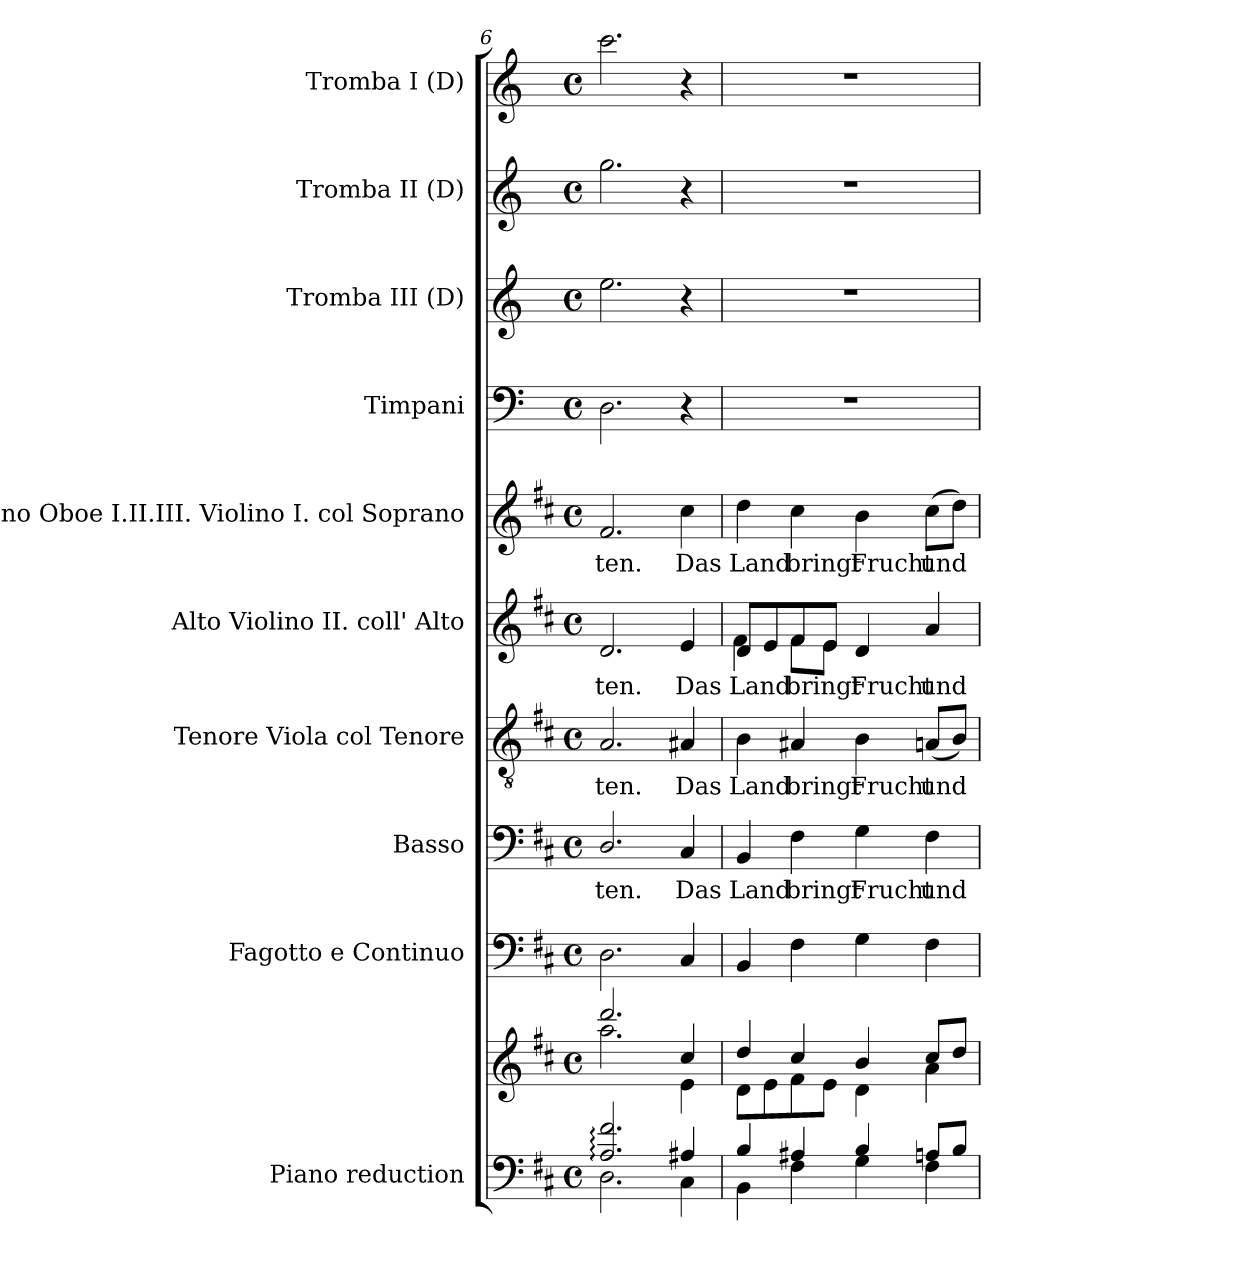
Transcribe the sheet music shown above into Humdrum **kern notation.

**kern	**kern	**kern	**kern	**text	**kern	**text	**kern	**text	**kern	**text	**kern	**kern	**kern	**kern
*part10	*part10	*part9	*part8	*part8	*part7	*part7	*part6	*part6	*part5	*part5	*part4	*part3	*part2	*part1
*staff11	*staff10	*staff9	*staff8	*staff8	*staff7	*staff7	*staff6	*staff6	*staff5	*staff5	*staff4	*staff3	*staff2	*staff1
*I"Piano reduction	*	*I"Fagotto e Continuo	*I"Basso	*	*I"Tenore Viola col Tenore	*	*I"Alto Violino II. coll' Alto	*	*I"Soprano Oboe I.II.III. Violino I. col Soprano	*	*I"Timpani	*I"Tromba III (D)	*I"Tromba II (D)	*I"Tromba I (D)
*I'Pno	*	*	*	*	*	*	*	*	*	*	*I'Timp	*	*	*
*clefF4	*clefG2	*clefF4	*clefF4	*	*clefGv2	*	*clefG2	*	*clefG2	*	*clefF4	*clefG2	*clefG2	*clefG2
*	*	*	*	*	*	*	*	*	*	*	*	*ITrd-1c-2	*ITrd-1c-2	*ITrd-1c-2
*k[f#c#]	*k[f#c#]	*k[f#c#]	*k[f#c#]	*	*k[f#c#]	*	*k[f#c#]	*	*k[f#c#]	*	*k[]	*k[f#c#]	*k[f#c#]	*k[f#c#]
*M4/4	*M4/4	*M4/4	*M4/4	*	*M4/4	*	*M4/4	*	*M4/4	*	*M4/4	*M4/4	*M4/4	*M4/4
*met(c)	*met(c)	*met(c)	*met(c)	*	*met(c)	*	*met(c)	*	*met(c)	*	*met(c)	*met(c)	*met(c)	*met(c)
=6	=6	=6	=6	=6	=6	=6	=6	=6	=6	=6	=6	=6	=6	=6
*^	*^	*	*	*	*	*	*	*	*	*	*	*	*	*
!	!	!	!	!	!	!LO:LY:b	!	!LO:LY:b	!	!LO:LY:b	!	!LO:LY:b	!	!	!	!
2.A/: 2.f#/:	2.D\	2.ddd/	2.aa\	2.D\	2.D/	-ten.	2.A/	-ten.	2.d/	-ten.	2.f#/	ten.	2.D\	2.ff#\	2.aa\	2.ddd\
!	!	!	!	!	!	!LO:LY:b	!	!LO:LY:b	!	!LO:LY:b	!	!LO:LY:b	!	!	!	!
4A#X/	4C#\	4cc#/	4e\	4C#/	4C#/	Das	4A#X/	Das	4e/	Das	4cc#\	Das	4r	4r	4r	4r
!!LO:PB:g=z
=7	=7	=7	=7	=7	=7	=7	=7	=7	=7	=7	=7	=7	=7	=7	=7	=7
!	!	!	!	!	!	!	!	!	!LO:TX:a:t=Violino II	!	!	!	!	!	!	!
!	!	!	!	!	!	!LO:LY:b	!	!LO:LY:b	!	!LO:LY:b	!	!LO:LY:b	!	!	!	!
*	*	*	*	*	*	*	*	*	*^	*	*	*	*	*	*	*
4B/	4BB\	4dd/	8d\L	4BB/	4BB/	Land	4B\	Land	8d!/L	4f#\	Land	4dd\	Land	1r	1r	1r	1r
.	.	.	8e\	.	.	.	.	.	8e!/	.	.	.	.	.	.	.	.
!	!	!	!	!	!	!LO:LY:b	!	!LO:LY:b	!	!	!LO:LY:b	!	!LO:LY:b	!	!	!	!
4A#X/	4F#\	4cc#/	8f#\	4F#\	4F#\	bringt	4A#X/	bringt	8f#!/	8f#\L	bringt	4cc#\	bringt	.	.	.	.
.	.	.	8e\J	.	.	.	.	.	8e!/J	8e\J	.	.	.	.	.	.	.
!	!	!	!	!	!	!LO:LY:b	!	!LO:LY:b	!	!	!LO:LY:b	!	!LO:LY:b	!	!	!	!
4B/	4G\	4b/	4d\	4G\	4G\	Frucht	4B\	Frucht	4d/	2ryy	Frucht	4b\	Frucht	.	.	.	.
!	!	!	!	!	!	!LO:LY:b	!	!LO:LY:b	!	!	!LO:LY:b	!	!LO:LY:b	!	!	!	!
8An/L	4F#\	8cc#/L	4a\	4F#\	4F#\	und	(<8An/L	und	4a/	.	und	(>8cc#\L	und	.	.	.	.
8B/J	.	8dd/J	.	.	.	.	8B/J)	.	.	.	.	8dd\J)	.	.	.	.	.
*v	*v	*	*	*	*	*	*	*	*v	*v	*	*	*	*	*	*	*
*	*v	*v	*	*	*	*	*	*	*	*	*	*	*	*	*
=	=	=	=	=	=	=	=	=	=	=	=	=	=	=
*-	*-	*-	*-	*-	*-	*-	*-	*-	*-	*-	*-	*-	*-	*-
